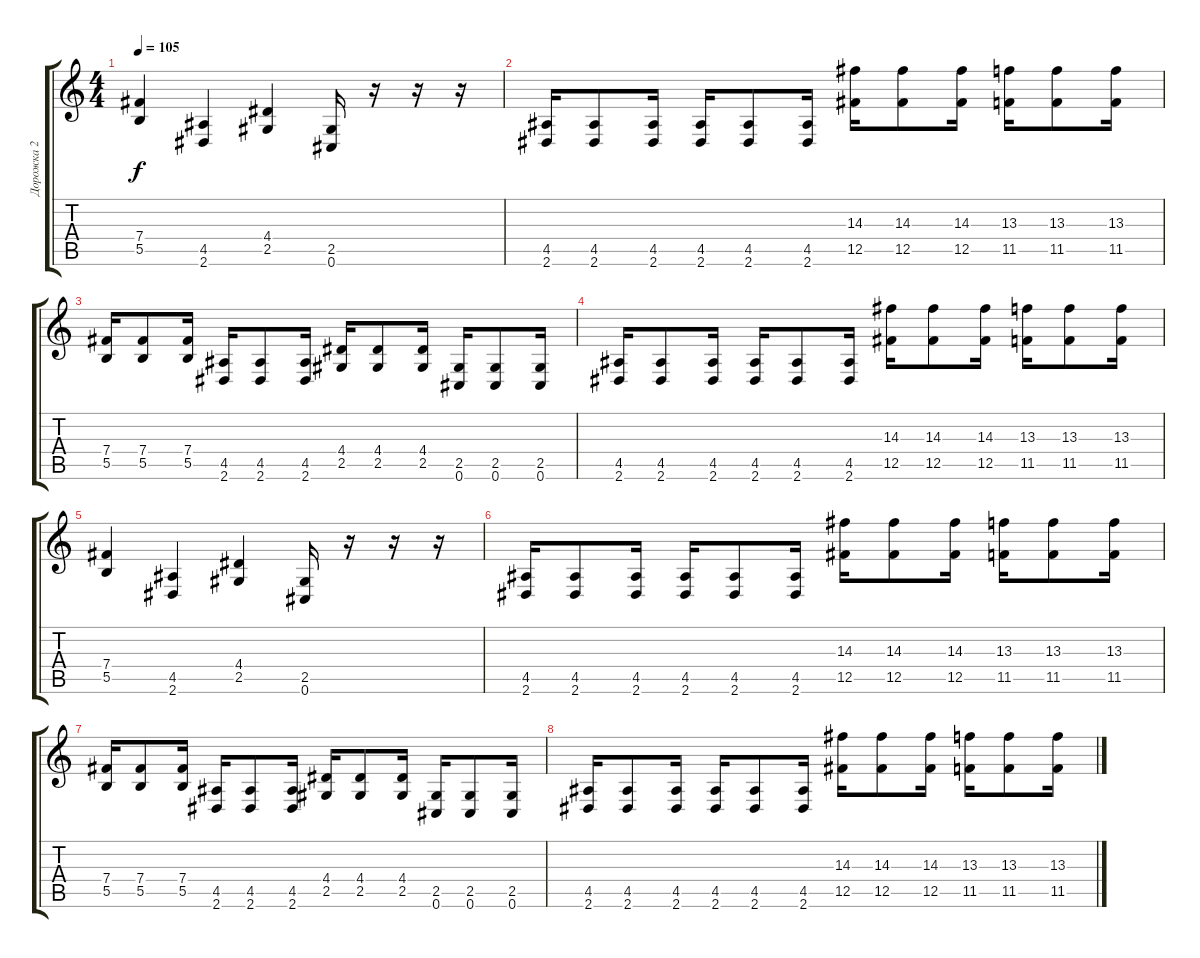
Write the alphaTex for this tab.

\track ("Дорожка 2" "Дорожка 2") {instrument distortionguitar}
\staff {score tabs}
\tuning (Db4 Ab3 E3 B2 Gb2 Db2) {hide}
\ts (4 4)
\tempo 105
\clef g2
\ks c
(7.4 5.5).4{dy f} (4.5 2.6).4 (4.4 2.5).4 (2.5 0.6).16 r.16 r.16 r.16 |
(4.5 2.6).16 (4.5 2.6).8 (4.5 2.6).16 (4.5 2.6).16 (4.5 2.6).8 (4.5 2.6).16 (14.3 12.5).16 (14.3 12.5).8 (14.3 12.5).16 (13.3 11.5).16 (13.3 11.5).8 (13.3 11.5).16 |
(7.4 5.5).16 (7.4 5.5).8 (7.4 5.5).16 (4.5 2.6).16 (4.5 2.6).8 (4.5 2.6).16 (4.4 2.5).16 (4.4 2.5).8 (4.4 2.5).16 (2.5 0.6).16 (2.5 0.6).8 (2.5 0.6).16 |
(4.5 2.6).16 (4.5 2.6).8 (4.5 2.6).16 (4.5 2.6).16 (4.5 2.6).8 (4.5 2.6).16 (14.3 12.5).16 (14.3 12.5).8 (14.3 12.5).16 (13.3 11.5).16 (13.3 11.5).8 (13.3 11.5).16 |
(7.4 5.5).4 (4.5 2.6).4 (4.4 2.5).4 (2.5 0.6).16 r.16 r.16 r.16 |
(4.5 2.6).16 (4.5 2.6).8 (4.5 2.6).16 (4.5 2.6).16 (4.5 2.6).8 (4.5 2.6).16 (14.3 12.5).16 (14.3 12.5).8 (14.3 12.5).16 (13.3 11.5).16 (13.3 11.5).8 (13.3 11.5).16 |
(7.4 5.5).16 (7.4 5.5).8 (7.4 5.5).16 (4.5 2.6).16 (4.5 2.6).8 (4.5 2.6).16 (4.4 2.5).16 (4.4 2.5).8 (4.4 2.5).16 (2.5 0.6).16 (2.5 0.6).8 (2.5 0.6).16 |
(4.5 2.6).16 (4.5 2.6).8 (4.5 2.6).16 (4.5 2.6).16 (4.5 2.6).8 (4.5 2.6).16 (14.3 12.5).16 (14.3 12.5).8 (14.3 12.5).16 (13.3 11.5).16 (13.3 11.5).8 (13.3 11.5).16
